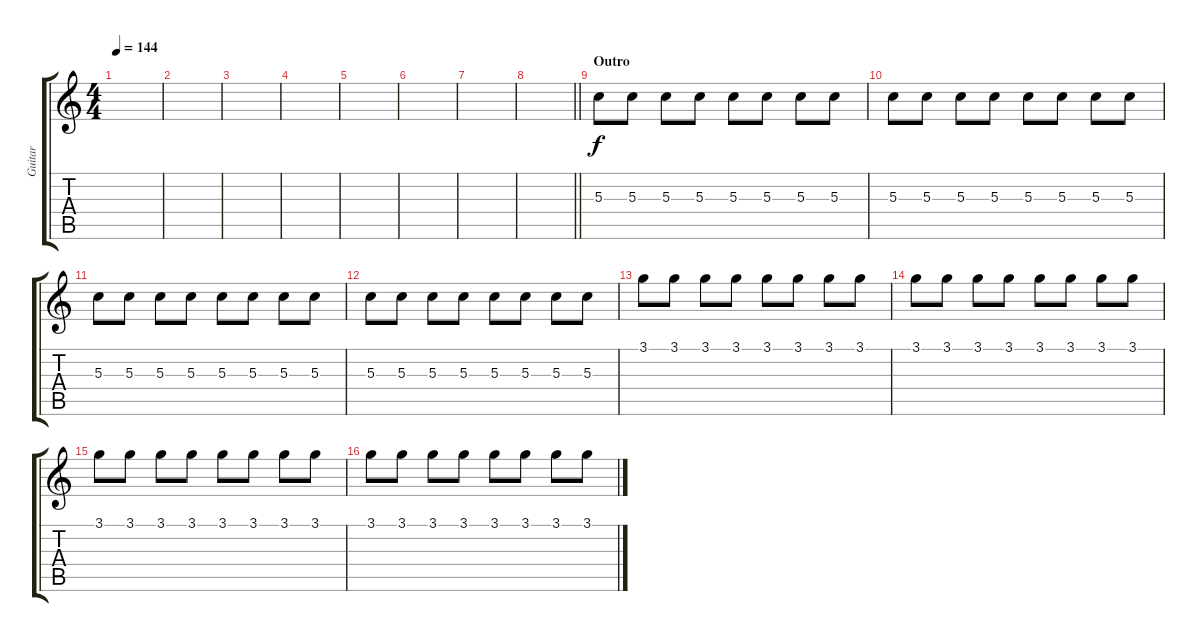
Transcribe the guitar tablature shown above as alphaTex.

\track ("Guitar" "Guitar") {instrument overdrivenguitar}
\staff {score tabs}
\tuning (E4 B3 G3 D3 A2 E2) {hide}
\ts (4 4)
\tempo 144
\clef g2
\ks c
|
|
|
|
|
|
|
\barLineRight lightlight
|
\section ("" "Outro")
5.3.8 5.3.8 5.3.8 5.3.8 5.3.8 5.3.8 5.3.8 5.3.8 |
5.3.8 5.3.8 5.3.8 5.3.8 5.3.8 5.3.8 5.3.8 5.3.8 |
5.3.8 5.3.8 5.3.8 5.3.8 5.3.8 5.3.8 5.3.8 5.3.8 |
5.3.8 5.3.8 5.3.8 5.3.8 5.3.8 5.3.8 5.3.8 5.3.8 |
3.1.8 3.1.8 3.1.8 3.1.8 3.1.8 3.1.8 3.1.8 3.1.8 |
3.1.8 3.1.8 3.1.8 3.1.8 3.1.8 3.1.8 3.1.8 3.1.8 |
3.1.8 3.1.8 3.1.8 3.1.8 3.1.8 3.1.8 3.1.8 3.1.8 |
3.1.8 3.1.8 3.1.8 3.1.8 3.1.8 3.1.8 3.1.8 3.1.8
